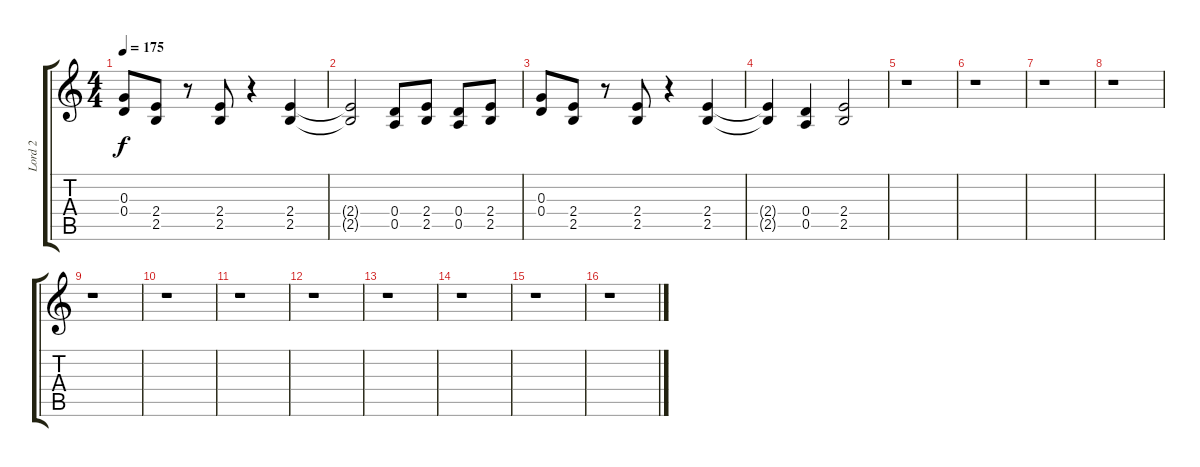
\track ("Lord 2" "Lord 2") {instrument drawbarorgan}
\staff {score tabs}
\tuning (E5 B4 G4 D4 A3 D3) {hide}
\ts (4 4)
\tempo 175
\clef g2
\ks c
(0.3 0.4).8{dy f} (2.4 2.5).8 r.8 (2.4 2.5).8 r.4 (2.4 2.5).4 |
(2.4{t} 2.5{t}).2 (0.4 0.5).8 (2.4 2.5).8 (0.4 0.5).8 (2.4 2.5).8 |
(0.3 0.4).8 (2.4 2.5).8 r.8 (2.4 2.5).8 r.4 (2.4 2.5).4 |
(2.4{t} 2.5{t}).4 (0.4 0.5).4 (2.4 2.5).2 |
r.1 |
r.1 |
r.1 |
r.1 |
r.1 |
r.1 |
r.1 |
r.1 |
r.1 |
r.1 |
r.1 |
r.1
